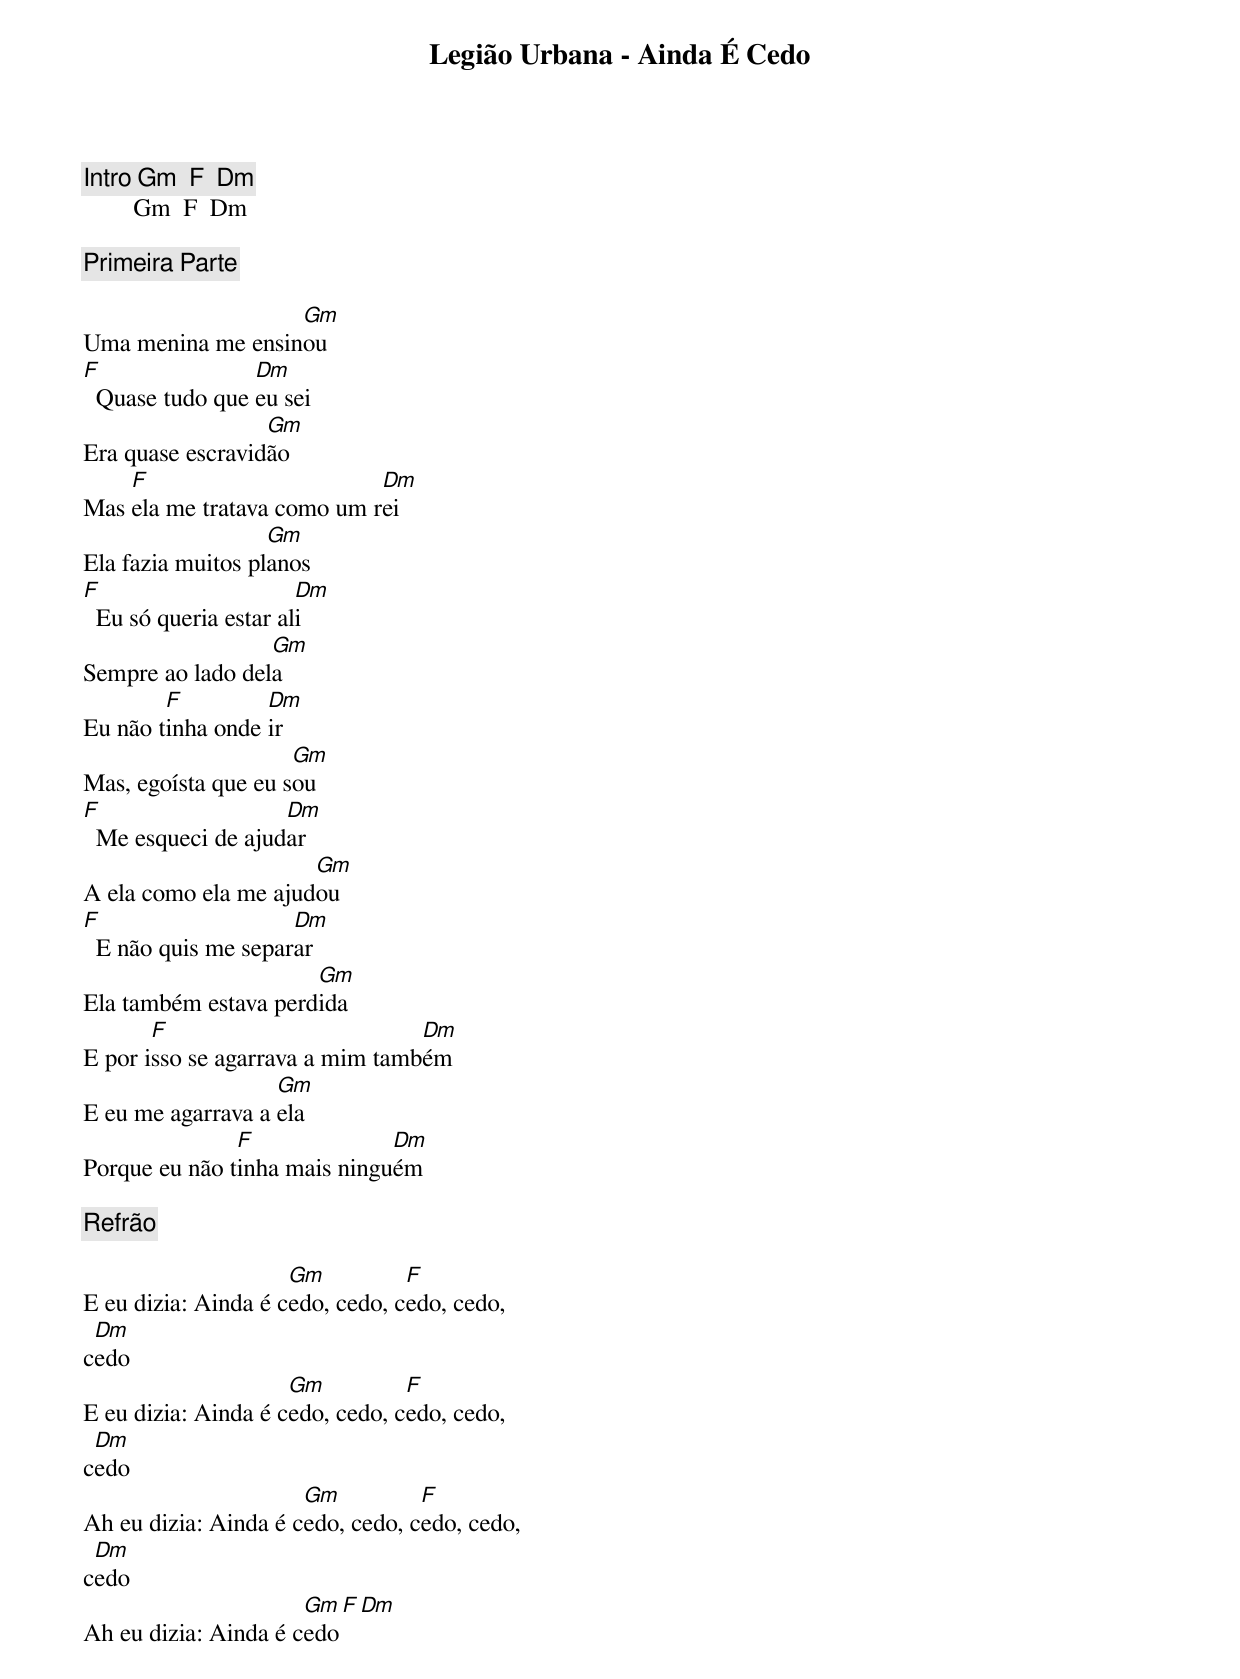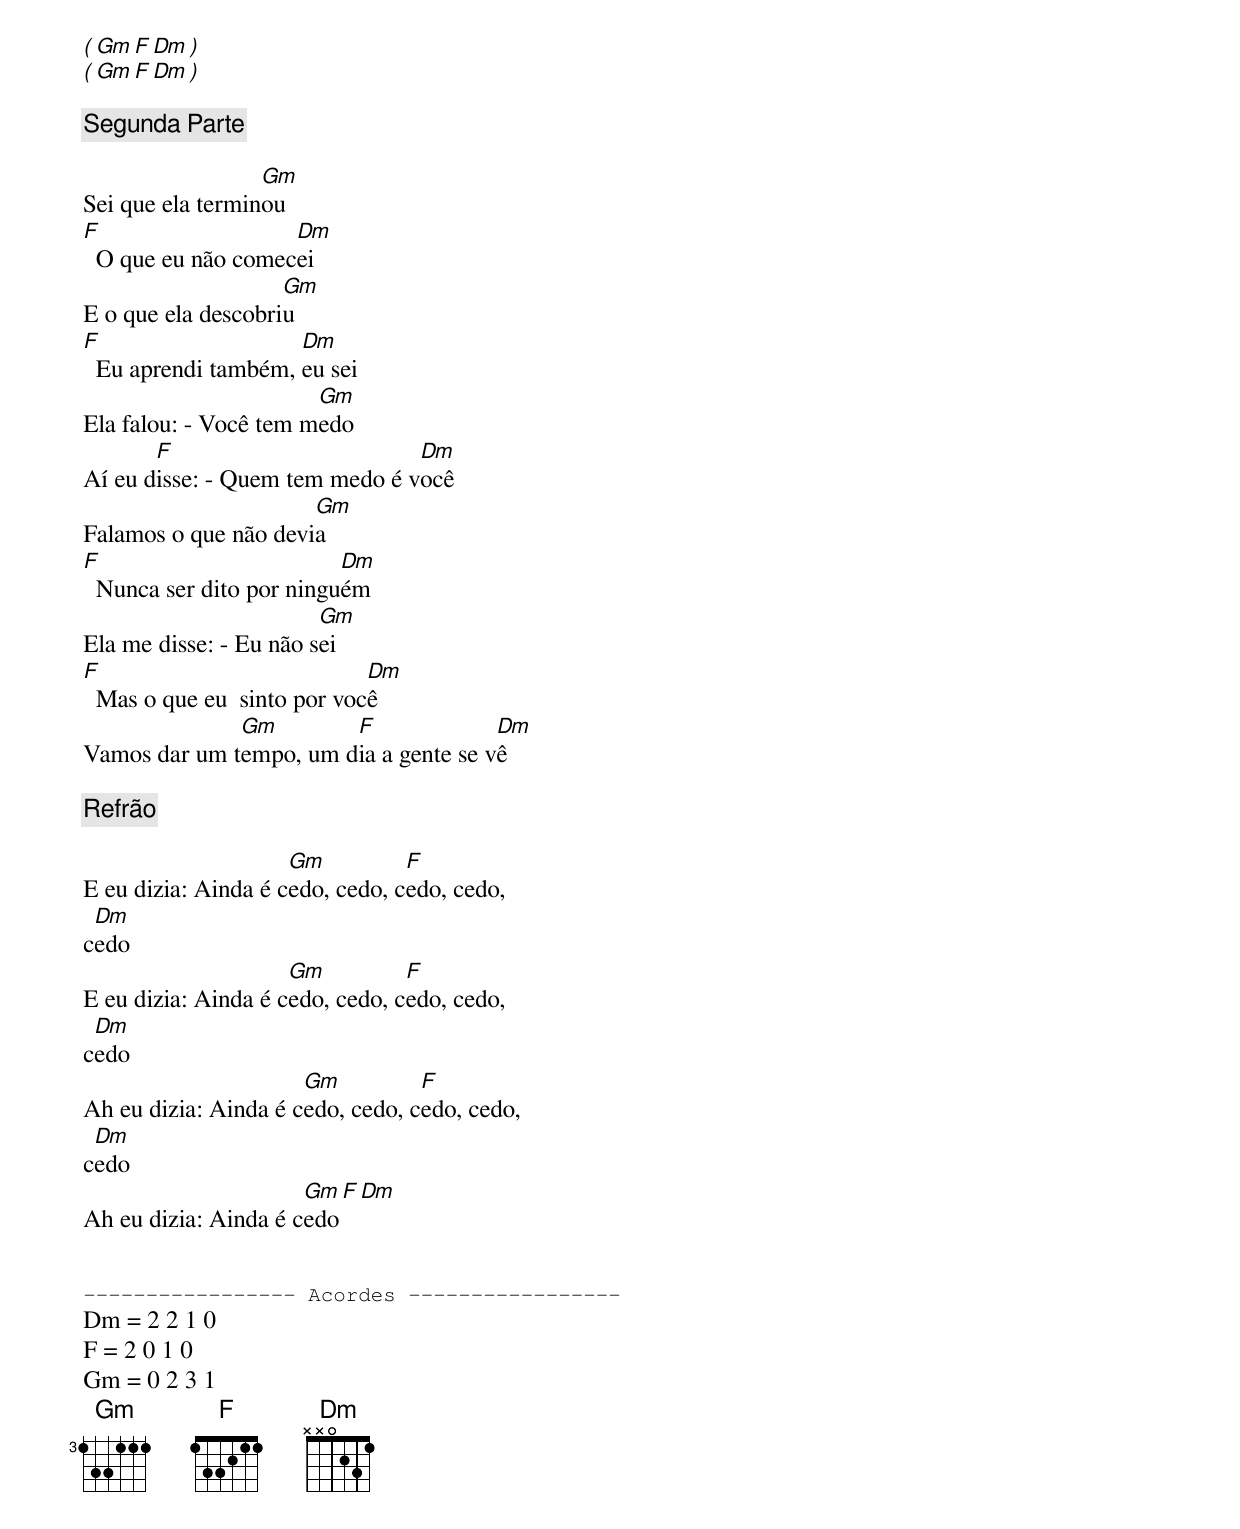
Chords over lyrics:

Legião Urbana - Ainda É Cedo

[Intro] Gm  F  Dm
        Gm  F  Dm

[Primeira Parte]

                   Gm
Uma menina me ensinou
F                Dm
  Quase tudo que eu sei
                  Gm
Era quase escravidão
    F                       Dm
Mas ela me tratava como um rei
                   Gm
Ela fazia muitos planos
F                      Dm
  Eu só queria estar ali
                  Gm
Sempre ao lado dela
        F         Dm
Eu não tinha onde ir
                     Gm
Mas, egoísta que eu sou
F                   Dm
  Me esqueci de ajudar
                      Gm
A ela como ela me ajudou
F                    Dm
  E não quis me separar
                      Gm
Ela também estava perdida
       F                         Dm
E por isso se agarrava a mim também
                   Gm
E eu me agarrava a ela
               F              Dm
Porque eu não tinha mais ninguém

[Refrão]

                     Gm          F
E eu dizia: Ainda é cedo, cedo, cedo, cedo,
 Dm
cedo
                     Gm          F
E eu dizia: Ainda é cedo, cedo, cedo, cedo,
 Dm
cedo
                      Gm          F
Ah eu dizia: Ainda é cedo, cedo, cedo, cedo,
 Dm
cedo
                      Gm  F  Dm
Ah eu dizia: Ainda é cedo

( Gm  F  Dm )
( Gm  F  Dm )

[Segunda Parte]

                  Gm
Sei que ela terminou
F                   Dm
  O que eu não comecei
                    Gm
E o que ela descobriu
F                    Dm
  Eu aprendi também, eu sei
                       Gm
Ela falou: - Você tem medo
       F                        Dm
Aí eu disse: - Quem tem medo é você
                      Gm
Falamos o que não devia
F                         Dm
  Nunca ser dito por ninguém
                        Gm
Ela me disse: - Eu não sei
F                            Dm
  Mas o que eu  sinto por você
              Gm        F              Dm
Vamos dar um tempo, um dia a gente se vê

[Refrão]

                     Gm          F
E eu dizia: Ainda é cedo, cedo, cedo, cedo,
 Dm
cedo
                     Gm          F
E eu dizia: Ainda é cedo, cedo, cedo, cedo,
 Dm
cedo
                      Gm          F
Ah eu dizia: Ainda é cedo, cedo, cedo, cedo,
 Dm
cedo
                      Gm  F  Dm
Ah eu dizia: Ainda é cedo


----------------- Acordes -----------------
Dm = 2 2 1 0
F = 2 0 1 0
Gm = 0 2 3 1
